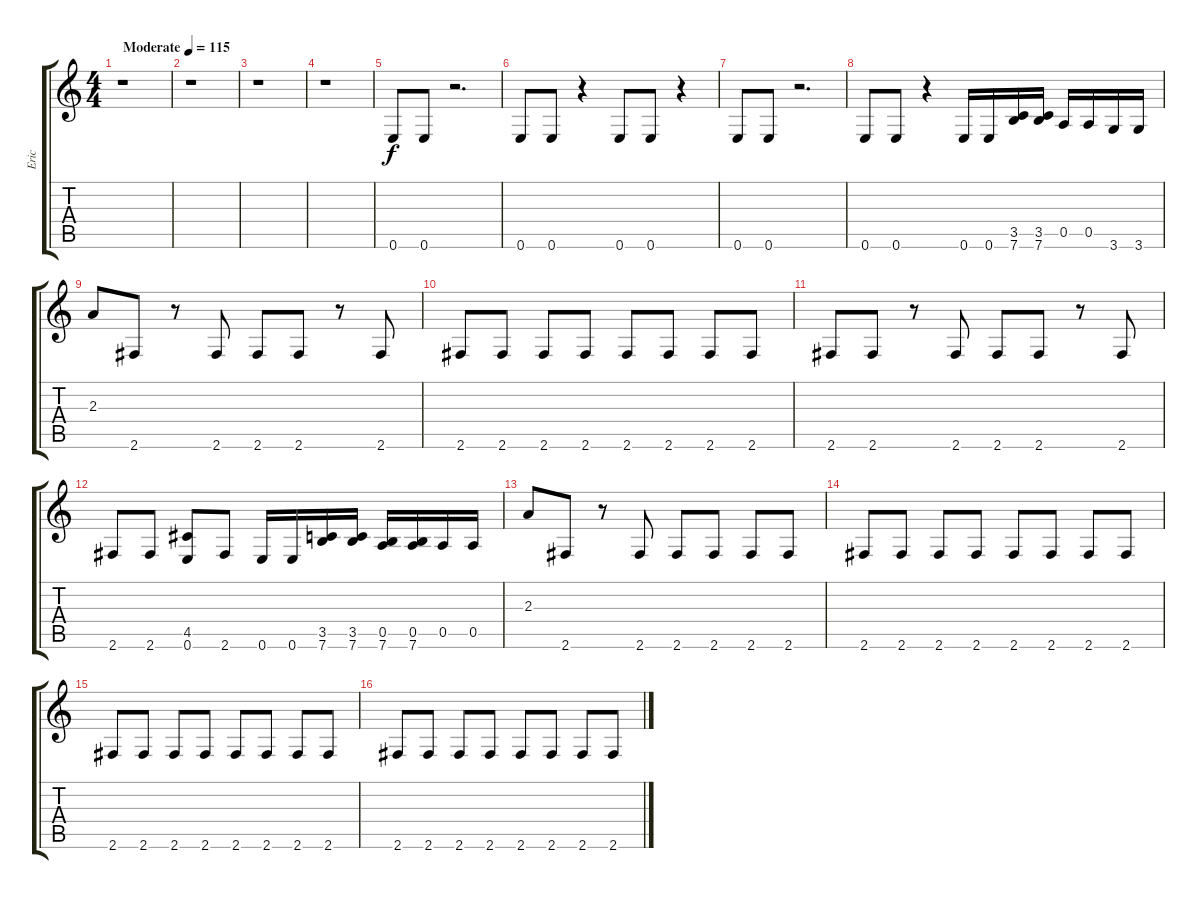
\track ("Eric" "Eric") {instrument acousticguitarsteel}
\staff {score tabs}
\tuning (E4 B3 G3 D3 A2 E2) {hide}
\ts (4 4)
\tempo (115 "Moderate")
\clef g2
\ks c
r.1{dy f instrument acousticguitarsteel} |
r.1 |
r.1 |
r.1 |
0.6.8 0.6.8 r.2{d} |
0.6.8 0.6.8 r.4 0.6.8 0.6.8 r.4 |
0.6.8 0.6.8 r.2{d} |
0.6.8 0.6.8 r.4 0.6.16 0.6.16 (3.5 7.6).16 (3.5 7.6).16 0.5.16 0.5.16 3.6.16 3.6.16 |
2.3.8 2.6.8 r.8 2.6.8 2.6.8 2.6.8 r.8 2.6.8 |
2.6.8 2.6.8 2.6.8 2.6.8 2.6.8 2.6.8 2.6.8 2.6.8 |
2.6.8 2.6.8 r.8 2.6.8 2.6.8 2.6.8 r.8 2.6.8 |
2.6.8 2.6.8 (4.5 0.6).8 2.6.8 0.6.16 0.6.16 (3.5 7.6).16 (3.5 7.6).16 (0.5 7.6).16 (0.5 7.6).16 0.5.16 0.5.16 |
2.3.8 2.6.8 r.8 2.6.8 2.6.8 2.6.8 2.6.8 2.6.8 |
2.6.8 2.6.8 2.6.8 2.6.8 2.6.8 2.6.8 2.6.8 2.6.8 |
2.6.8 2.6.8 2.6.8 2.6.8 2.6.8 2.6.8 2.6.8 2.6.8 |
2.6.8 2.6.8 2.6.8 2.6.8 2.6.8 2.6.8 2.6.8 2.6.8
